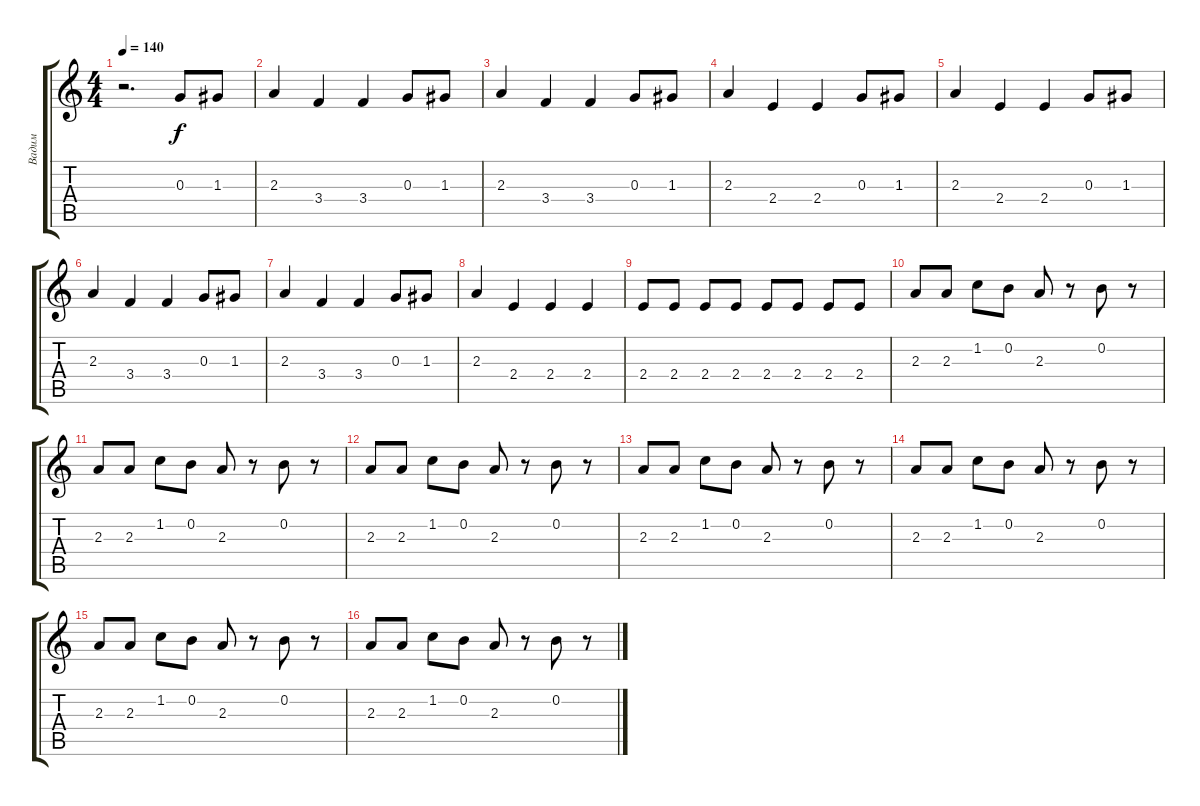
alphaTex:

\track ("Вадим" "Вадим") {instrument overdrivenguitar}
\staff {score tabs}
\tuning (E4 B3 G3 D3 A2 E2) {hide}
\ts (4 4)
\tempo 140
\clef g2
\ks c
r.2{d dy f volume 7} 0.3.8 1.3.8 |
2.3.4 3.4.4 3.4.4 0.3.8 1.3.8 |
2.3.4 3.4.4 3.4.4 0.3.8 1.3.8 |
2.3.4 2.4.4 2.4.4 0.3.8 1.3.8 |
2.3.4 2.4.4 2.4.4 0.3.8 1.3.8 |
2.3.4 3.4.4 3.4.4 0.3.8 1.3.8 |
2.3.4 3.4.4 3.4.4 0.3.8 1.3.8 |
2.3.4 2.4.4 2.4.4 2.4.4 |
2.4.8 2.4.8 2.4.8 2.4.8 2.4.8 2.4.8 2.4.8 2.4.8 |
2.3.8{volume 11} 2.3.8 1.2.8 0.2.8 2.3.8 r.8 0.2.8 r.8 |
2.3.8 2.3.8 1.2.8 0.2.8 2.3.8 r.8 0.2.8 r.8 |
2.3.8 2.3.8 1.2.8 0.2.8 2.3.8 r.8 0.2.8 r.8 |
2.3.8 2.3.8 1.2.8 0.2.8 2.3.8 r.8 0.2.8 r.8 |
2.3.8 2.3.8 1.2.8 0.2.8 2.3.8 r.8 0.2.8 r.8 |
2.3.8 2.3.8 1.2.8 0.2.8 2.3.8 r.8 0.2.8 r.8 |
2.3.8 2.3.8 1.2.8 0.2.8 2.3.8 r.8 0.2.8 r.8
